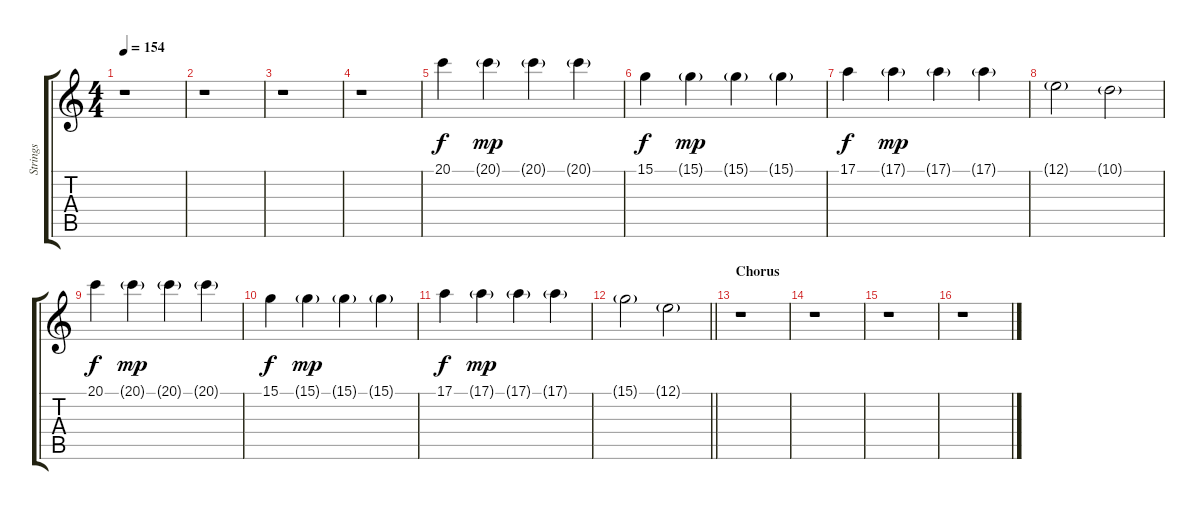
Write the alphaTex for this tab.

\track ("Strings" "Strings") {instrument stringensemble1}
\staff {score tabs}
\tuning (E4 B3 G3 D3 A2 E2) {hide}
\ts (4 4)
\tempo 154
\clef g2
\ks c
r.1{dy f} |
r.1 |
r.1 |
r.1 |
20.1.4 20.1{g}.4{dy mp} 20.1{g}.4 20.1{g}.4 |
15.1.4{dy f} 15.1{g}.4{dy mp} 15.1{g}.4 15.1{g}.4 |
17.1.4{dy f} 17.1{g}.4{dy mp} 17.1{g}.4 17.1{g}.4 |
12.1{g}.2 10.1{g}.2 |
20.1.4{dy f} 20.1{g}.4{dy mp} 20.1{g}.4 20.1{g}.4 |
15.1.4{dy f} 15.1{g}.4{dy mp} 15.1{g}.4 15.1{g}.4 |
17.1.4{dy f} 17.1{g}.4{dy mp} 17.1{g}.4 17.1{g}.4 |
\barLineRight lightlight
15.1{g}.2 12.1{g}.2 |
\section ("" "Chorus")
r.1 |
r.1 |
r.1 |
r.1
